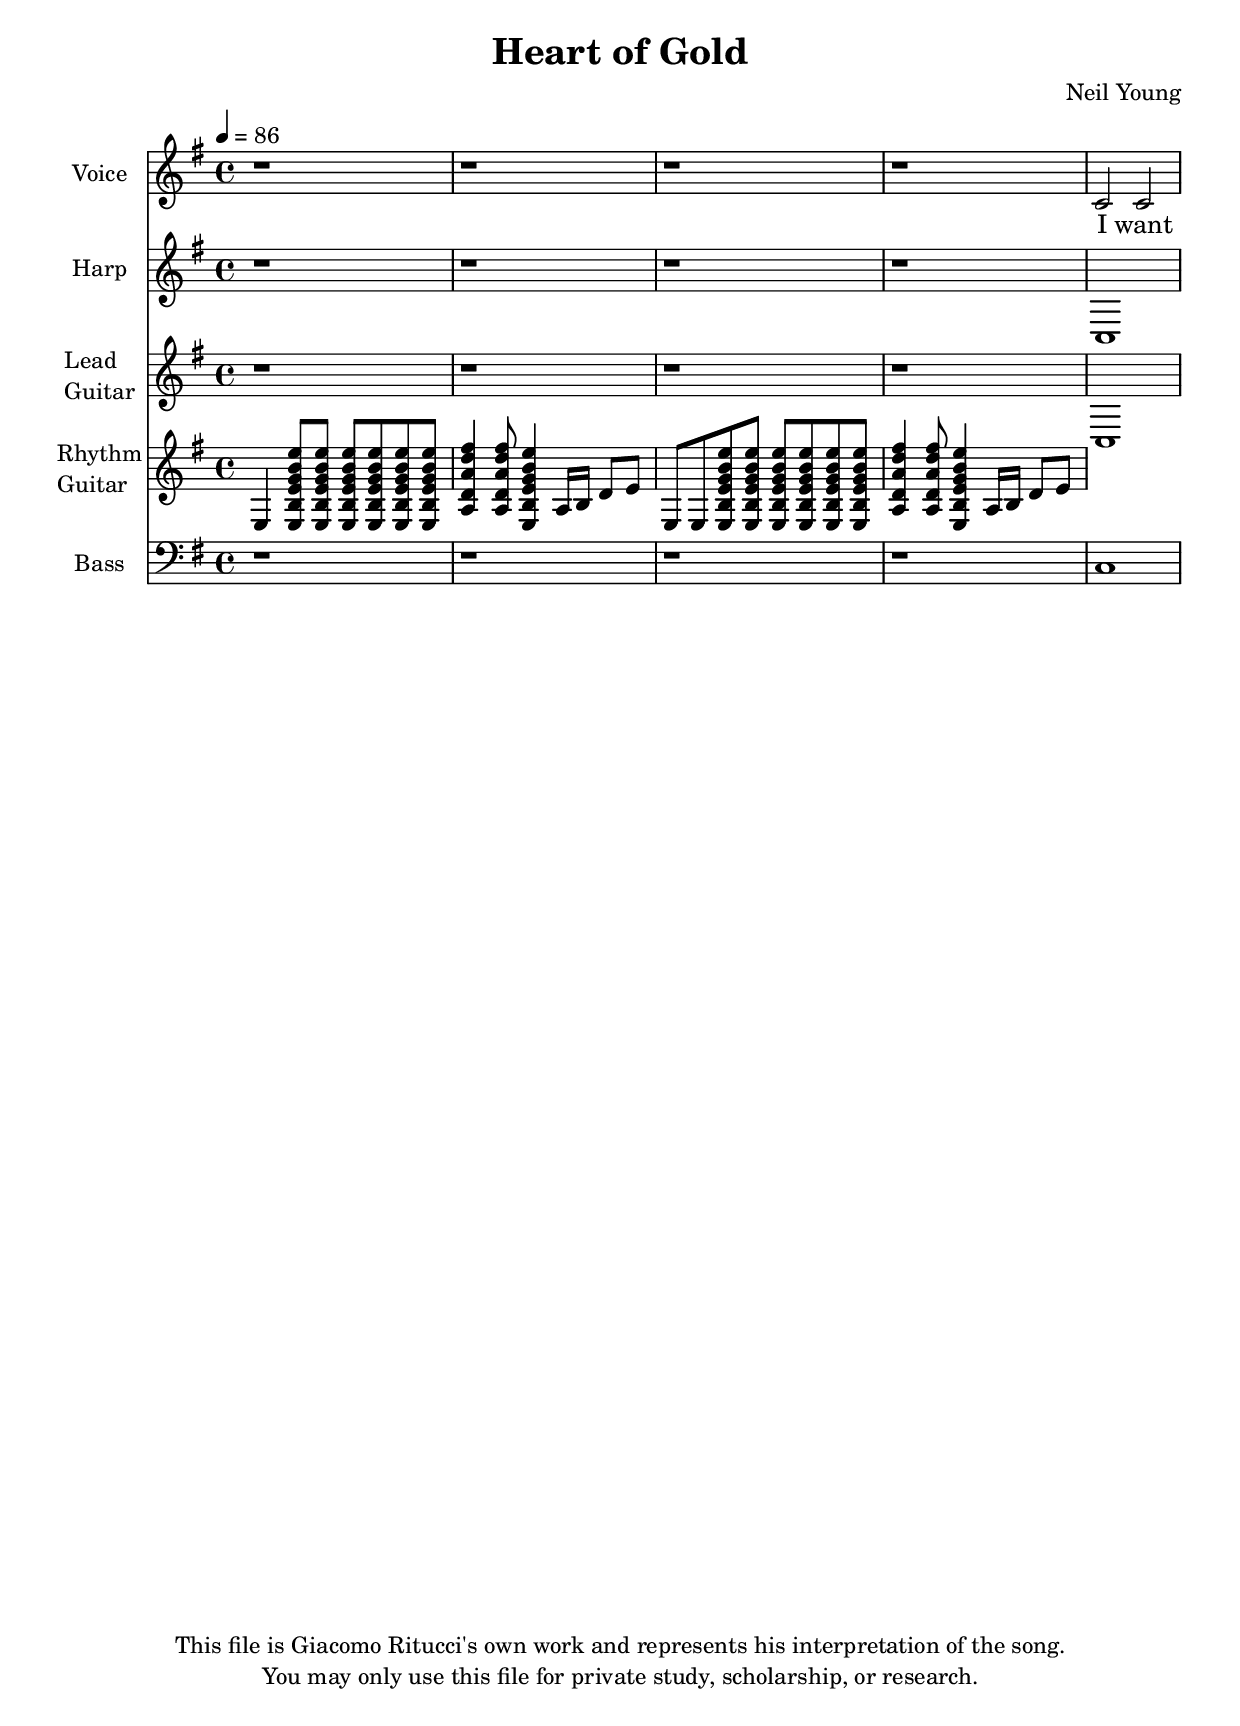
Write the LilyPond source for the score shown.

\version "2.12.0"

\header {
  title = "Heart of Gold"
  composer = "Neil Young"
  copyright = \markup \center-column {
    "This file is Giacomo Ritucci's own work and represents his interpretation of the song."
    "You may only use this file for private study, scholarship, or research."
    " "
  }
}


globals = {
  \key e \minor
  \time 4/4
  \tempo 4 = 86
}


voice = \relative c' {
  \globals
  \clef treble
  \set Staff.instrumentName = "Voice"
  \set Staff.shortInstrumentName = "V"

  r1 | r | r | r |
  c2 c2 |
}


voiceLyrics = \lyricmode {
  I want to live
  I want to give
  I've been a miner for a heart of gold
  It's these expressions I never give
  That keep me searching for a heart of gold
  And I'm getting old
  Keeps me searching for a heart of gold
  And I'm getting old

  I've been to Hollywood,
  I've been to Redwood
  I've crossed the ocean for a heart of gold
  I've been in my mind
  It's such a fine line
  That keeps me searching for a heart of gold
  And I'm getting old
  Keeps me searching for a heart of gold
  And I'm getting old

  Keep me searching for a heart of gold
  Keep me searching and I'm growing old
  Keep me searching for a heart of gold
  I've been a miner for a heart of gold.
}


harp = \relative {
  \globals
  \set Staff.instrumentName = "Harp"
  \set Staff.shortInstrumentName = "H"
  \clef treble

  r1 | r | r | r |
  c |
}


leadGuitar = \relative {
  \globals
  \clef treble
  \set Staff.instrumentName = \markup {
    \column {
      "Lead"
      \line { "Guitar" }
    }
  }
  \set Staff.shortInstrumentName = "LG"

  r1 | r | r | r |
  c |
}

strumEminorDmajor = \relative c {
  < e b' e g b e >8     % Em
  < e b' e g b e >8
  < e b' e g b e >8
  < e b' e g b e >8
  < e b' e g b e >8
  < e b' e g b e >8
  < a d a' d fis >4     % D
  < a d a' d fis >8
  < e b' e g b e >4     % Em
}


rhythmGuitar = \relative c {
  \globals
  \clef treble
  \set Staff.instrumentName = \markup {
    \column {
      "Rhythm"
      \line { "Guitar" }
    }
  }
  \set Staff.shortInstrumentName = "RG"

  e4 \strumEminorDmajor a16 b d8 e |
  e,8 e8 \strumEminorDmajor a16 b d8 e |
}


bass = \relative {
  \globals
  \clef bass
  \set Staff.instrumentName = "Bass"
  \set Staff.shortInstrumentName = "B"

  r1 | r | r | r |
  c
}


\score {
  <<
    <<
      \new Voice = "one" {
	\autoBeamOff
	\voice
      }
      \new Lyrics \lyricsto "one" \voiceLyrics
    >>
    \new Staff \harp
    \new Staff \leadGuitar
    \new Staff \rhythmGuitar
    \new Staff \bass
  >>
  \layout { }
  \midi { }
}

